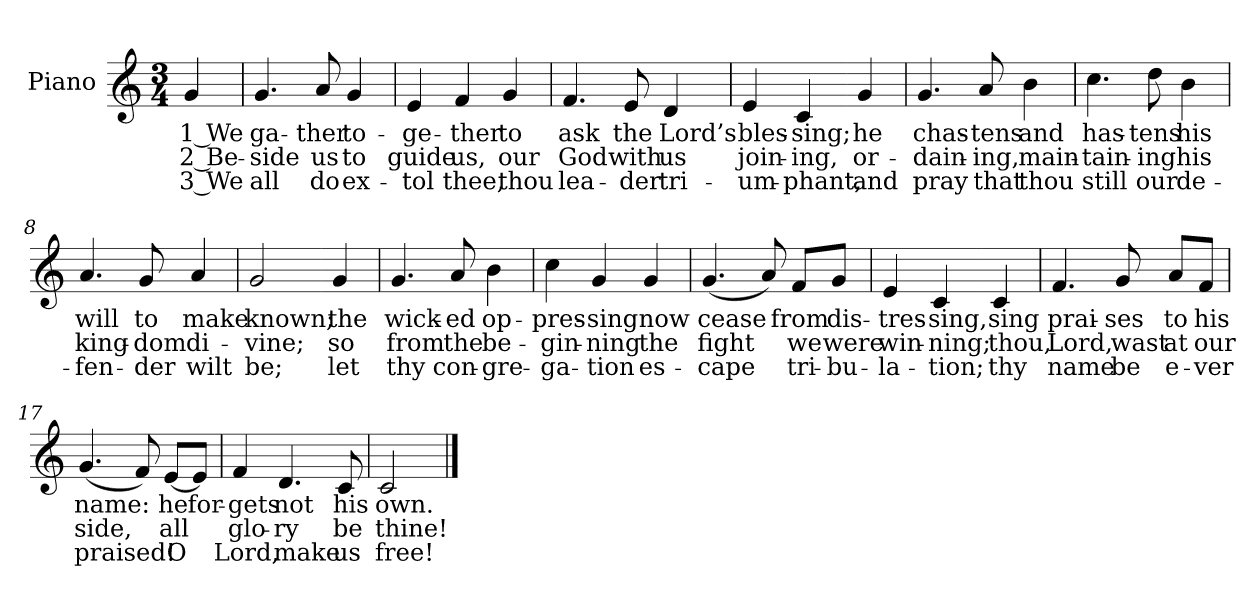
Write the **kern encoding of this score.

**kern	**text	**text	**text
*part1	*part1	*part1	*part1
*staff1	*staff1	*staff1	*staff1
*I"Piano	*	*	*
*I'Pno.	*	*	*
!!LO:PB:g=z
*clefG2	*	*	*
*k[]	*	*	*
*C:	*	*	*
*M3/4	*	*	*
=	=	=	=
!	!LO:LY:b:color=#000000	!LO:LY:b:color=#000000	!LO:LY:b:color=#000000
4gi/	1 We	2 Be-	3 We
=1	=1	=1	=1
!	!LO:LY:b:color=#000000	!LO:LY:b:color=#000000	!LO:LY:b:color=#000000
4.gi/	ga-	-side	all
!	!LO:LY:b:color=#000000	!LO:LY:b:color=#000000	!LO:LY:b:color=#000000
8ai/	-ther	us	do
!	!LO:LY:b:color=#000000	!LO:LY:b:color=#000000	!LO:LY:b:color=#000000
4gi/	to-	to	ex-
=2	=2	=2	=2
!	!LO:LY:b:color=#000000	!LO:LY:b:color=#000000	!LO:LY:b:color=#000000
4ei/	-ge-	guide	-tol
!	!LO:LY:b:color=#000000	!LO:LY:b:color=#000000	!LO:LY:b:color=#000000
4fi/	-ther	us,	thee,
!	!LO:LY:b:color=#000000	!LO:LY:b:color=#000000	!LO:LY:b:color=#000000
4gi/	to	our	thou
=3	=3	=3	=3
!	!LO:LY:b:color=#000000	!LO:LY:b:color=#000000	!LO:LY:b:color=#000000
4.fi/	ask	God	lea-
!	!LO:LY:b:color=#000000	!LO:LY:b:color=#000000	!LO:LY:b:color=#000000
8ei/	the	with	-der
!	!LO:LY:b:color=#000000	!LO:LY:b:color=#000000	!LO:LY:b:color=#000000
4di/	Lord’s	us	tri-
=4	=4	=4	=4
!	!LO:LY:b:color=#000000	!LO:LY:b:color=#000000	!LO:LY:b:color=#000000
4ei/	bles-	join-	-um-
!	!LO:LY:b:color=#000000	!LO:LY:b:color=#000000	!LO:LY:b:color=#000000
4ci/	-sing;	-ing,	-phant,
=5-	=5-	=5-	=5-
!	!LO:LY:b:color=#000000	!LO:LY:b:color=#000000	!LO:LY:b:color=#000000
4gi/	he	or-	and
!!LO:LB:g=z
=6	=6	=6	=6
!	!LO:LY:b:color=#000000	!LO:LY:b:color=#000000	!LO:LY:b:color=#000000
4.gi/	chas-	-dain-	pray
!	!LO:LY:b:color=#000000	!LO:LY:b:color=#000000	!LO:LY:b:color=#000000
8ai/	-tens	-ing,	that
!	!LO:LY:b:color=#000000	!LO:LY:b:color=#000000	!LO:LY:b:color=#000000
4bi\	and	main-	thou
=7	=7	=7	=7
!	!LO:LY:b:color=#000000	!LO:LY:b:color=#000000	!LO:LY:b:color=#000000
4.cci\	has-	-tain-	still
!	!LO:LY:b:color=#000000	!LO:LY:b:color=#000000	!LO:LY:b:color=#000000
8ddi\	-tens	-ing	our
!	!LO:LY:b:color=#000000	!LO:LY:b:color=#000000	!LO:LY:b:color=#000000
4bi\	his	his	de-
=8	=8	=8	=8
!	!LO:LY:b:color=#000000	!LO:LY:b:color=#000000	!LO:LY:b:color=#000000
4.ai/	will	king-	-fen-
!	!LO:LY:b:color=#000000	!LO:LY:b:color=#000000	!LO:LY:b:color=#000000
8gi/	to	-dom	-der
!	!LO:LY:b:color=#000000	!LO:LY:b:color=#000000	!LO:LY:b:color=#000000
4ai/	make	di-	wilt
=9	=9	=9	=9
!	!LO:LY:b:color=#000000	!LO:LY:b:color=#000000	!LO:LY:b:color=#000000
2gi/	known;	-vine;	be;
=10-	=10-	=10-	=10-
!	!LO:LY:b:color=#000000	!LO:LY:b:color=#000000	!LO:LY:b:color=#000000
4gi/	the	so	let
=11	=11	=11	=11
!	!LO:LY:b:color=#000000	!LO:LY:b:color=#000000	!LO:LY:b:color=#000000
4.gi/	wick-	from	thy
!	!LO:LY:b:color=#000000	!LO:LY:b:color=#000000	!LO:LY:b:color=#000000
8ai/	-ed	the	con-
!	!LO:LY:b:color=#000000	!LO:LY:b:color=#000000	!LO:LY:b:color=#000000
4bi\	op-	be-	-gre-
!!LO:LB:g=z
=12	=12	=12	=12
!	!LO:LY:b:color=#000000	!LO:LY:b:color=#000000	!LO:LY:b:color=#000000
4cci\	-pres-	-gin-	-ga-
!	!LO:LY:b:color=#000000	!LO:LY:b:color=#000000	!LO:LY:b:color=#000000
4gi/	-sing	-ning	-tion
!	!LO:LY:b:color=#000000	!LO:LY:b:color=#000000	!LO:LY:b:color=#000000
4gi/	now	the	es-
=13	=13	=13	=13
!	!LO:LY:b:color=#000000	!LO:LY:b:color=#000000	!LO:LY:b:color=#000000
(4.gi/	cease	fight	-cape
8ai/)	.	.	.
!	!LO:LY:b:color=#000000	!LO:LY:b:color=#000000	!LO:LY:b:color=#000000
8fi/L	from	we	tri-
!	!LO:LY:b:color=#000000	!LO:LY:b:color=#000000	!LO:LY:b:color=#000000
8gi/J	dis-	were	-bu-
=14	=14	=14	=14
!	!LO:LY:b:color=#000000	!LO:LY:b:color=#000000	!LO:LY:b:color=#000000
4ei/	-tres-	win-	-la-
!	!LO:LY:b:color=#000000	!LO:LY:b:color=#000000	!LO:LY:b:color=#000000
4ci/	-sing,	-ning;	-tion;
=15-	=15-	=15-	=15-
!	!LO:LY:b:color=#000000	!LO:LY:b:color=#000000	!LO:LY:b:color=#000000
4ci/	sing	thou,	thy
!!LO:LB:g=z
=16	=16	=16	=16
!	!LO:LY:b:color=#000000	!LO:LY:b:color=#000000	!LO:LY:b:color=#000000
4.fi/	prai-	Lord,	name
!	!LO:LY:b:color=#000000	!LO:LY:b:color=#000000	!LO:LY:b:color=#000000
8gi/	-ses	wast	be
!	!LO:LY:b:color=#000000	!LO:LY:b:color=#000000	!LO:LY:b:color=#000000
8ai/L	to	at	e-
!	!LO:LY:b:color=#000000	!LO:LY:b:color=#000000	!LO:LY:b:color=#000000
8fi/J	his	our	-ver
=17	=17	=17	=17
!	!LO:LY:b:color=#000000	!LO:LY:b:color=#000000	!LO:LY:b:color=#000000
(4.gi/	name:	side,	praised!
8fi/)	.	.	.
!	!LO:LY:b:color=#000000	!LO:LY:b:color=#000000	!LO:LY:b:color=#000000
[8ei/L	he	all	O
!	!LO:LY:b:color=#000000	!	!
8ei/J]	for-	.	.
=18	=18	=18	=18
!	!LO:LY:b:color=#000000	!LO:LY:b:color=#000000	!LO:LY:b:color=#000000
4fi/	-gets	glo-	Lord,
!	!LO:LY:b:color=#000000	!LO:LY:b:color=#000000	!LO:LY:b:color=#000000
4.di/	not	-ry	make
!	!LO:LY:b:color=#000000	!LO:LY:b:color=#000000	!LO:LY:b:color=#000000
8ci/	his	be	us
=19	=19	=19	=19
!	!LO:LY:b:color=#000000	!LO:LY:b:color=#000000	!LO:LY:b:color=#000000
2ci/	own.	thine!	free!
==	==	==	==
*-	*-	*-	*-
